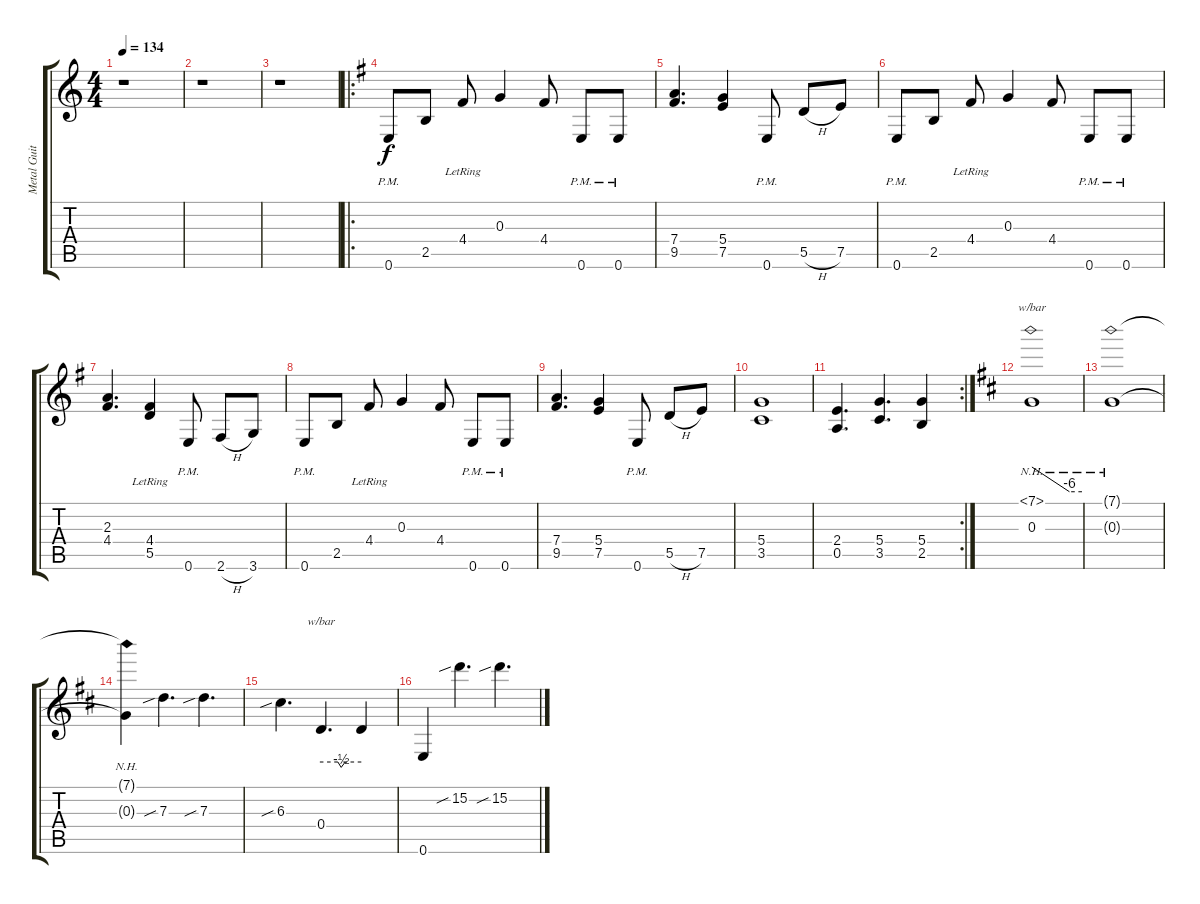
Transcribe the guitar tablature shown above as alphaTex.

\track ("Metal Guitar 2" "Metal Guit") {instrument distortionguitar}
\staff {score tabs}
\tuning (E4 B3 G3 D3 A2 E2) {hide}
\ts (4 4)
\tempo 134
\clef g2
\ks c
r.1{dy f} |
r.1 |
r.1 |
\ro
\ks g
0.6{pm}.8 2.5.8 4.4{lr}.8 0.3.4 4.4.8 0.6{pm}.8 0.6{pm}.8 |
(7.4 9.5).4{d} (5.4 7.5).4 0.6{pm}.8 5.5{h}.8 7.5.8 |
0.6{pm}.8 2.5.8 4.4{lr}.8 0.3.4 4.4.8 0.6{pm}.8 0.6{pm}.8 |
(2.3 4.4).4{d} (4.4{lr} 5.5{lr}).4 0.6{pm}.8 2.6{h}.8 3.6.8 |
0.6{pm}.8 2.5.8 4.4{lr}.8 0.3.4 4.4.8 0.6{pm}.8 0.6{pm}.8 |
(7.4 9.5).4{d} (5.4 7.5).4 0.6{pm}.8 5.5{h}.8 7.5.8 |
(5.4 3.5).1 |
\rc 2
(2.4 0.5).4{d} (5.4 3.5).4{d} (5.4 2.5).4 |
\ks d
(7.1{nh} 0.3).1{tbe (custom default 0 0 45 -24 60 -24)} |
(7.1{nh t} 0.3{t}).1 |
(7.1{nh t} 0.3{t}).4 7.3{sib}.4{d} 7.3{sib}.4{d} |
6.3{sib}.4{d} 0.4.4{d tbe (custom default 0 0 25 0 30 -2 36 0 60 0)} 0.4{t}.4 |
0.6.4 15.2{sib}.4{d} 15.2{sib}.4{d}
